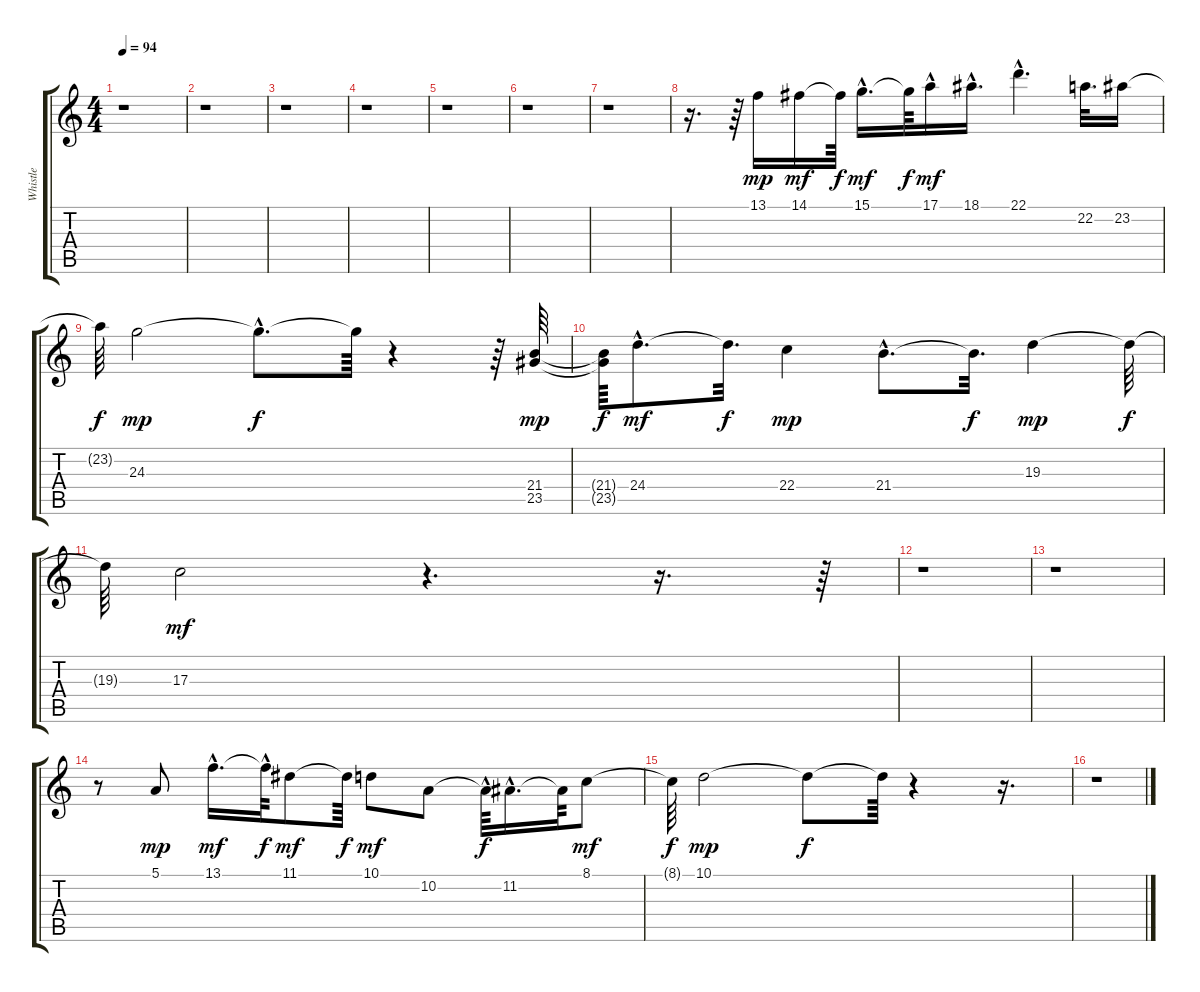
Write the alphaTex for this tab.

\track ("Whistle" "Whistle") {instrument whistle}
\staff {score tabs}
\tuning (E4 B3 G3 D3 A2 E2) {hide}
\ts (4 4)
\tempo 94
\clef g2
\ks c
r.1{dy mp} |
r.1 |
r.1 |
r.1 |
r.1 |
r.1 |
r.1 |
r.16{d} r.64 13.1.16 14.1.16{dy mf} 14.1{t}.64{dy f} 15.1{hac}.16{d dy mf} 15.1{t}.64{dy f} 17.1{hac}.16{dy mf} 18.1{hac}.16{d} 22.1{hac}.4{d} 22.2.32{d} 23.2.16 |
23.2{t}.64{dy f} 24.3.2{dy mp} 24.3{hac t}.8{d dy f} 24.3{t}.64 r.4 r.64 (21.4 23.5).64{dy mp} |
(21.4{t} 23.5{t}).64{dy f} 24.4{hac}.8{d dy mf} 24.4{t}.32{d dy f} 22.4.4{dy mp} 21.4{hac}.8{d} 21.4{t}.32{d dy f} 19.3.4{dy mp} 19.3{t}.64{dy f} |
19.3{t}.64 17.3.2{dy mf} r.4{d} r.16{d} r.64 |
r.1 |
r.1 |
r.8 5.1.8{dy mp} 13.1{hac}.16{d dy mf} 13.1{hac t}.64{dy f} 11.1.8{dy mf} 11.1{t}.64{dy f} 10.1.8{dy mf} 10.2.8 10.2{hac t}.64{dy f} 11.2{hac}.16{d} 11.2{t}.64 8.1.8{dy mf} |
8.1{t}.64{dy f} 10.1.2{dy mp} 10.1{t}.8{dy f} 10.1{t}.64 r.4 r.16{d} |
r.1
